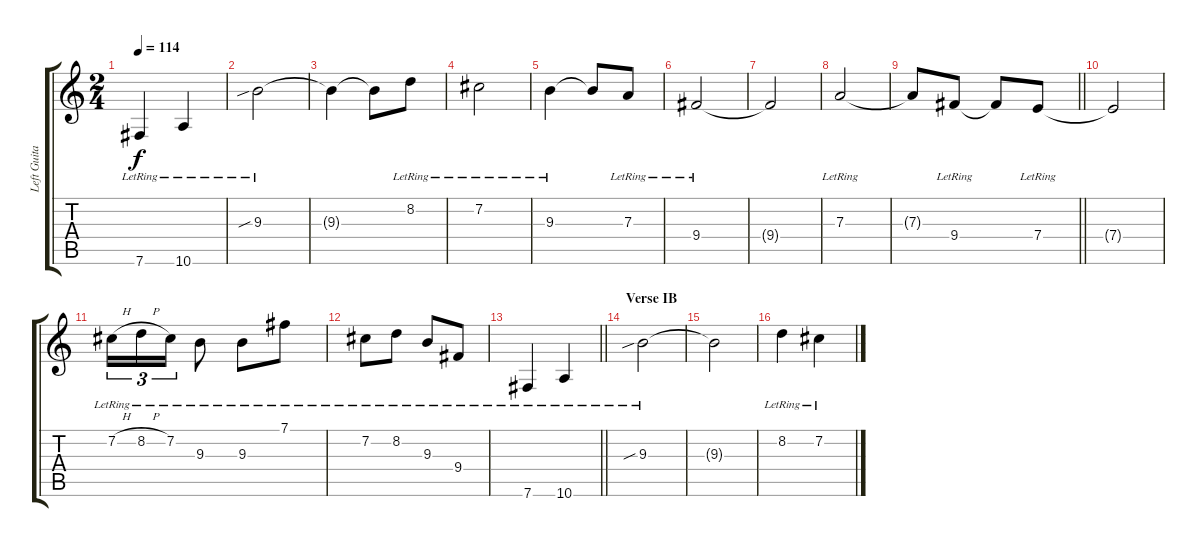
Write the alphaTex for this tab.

\track ("Left Guitar" "Left Guita") {instrument electricguitarclean}
\staff {score tabs}
\tuning (B3 Gb3 D3 A2 E2 B1) {hide}
\ts (2 4)
\tempo 114
\clef g2
\ks c
7.6{lr}.4{dy f} 10.6{lr}.4 |
9.3{sib lr}.2 |
9.3{t}.4 9.3{t}.8 8.2{lr}.8 |
7.2{lr}.2 |
9.3{lr}.4 9.3{t}.8 7.3{lr}.8 |
9.4{lr}.2 |
9.4{t}.2 |
7.3{lr}.2 |
\barLineRight lightlight
7.3{t}.8 9.4{lr}.8 9.4{t}.8 7.4{lr}.8 |
\section ("" "")
7.4{t}.2 |
7.2{h lr}.16{tu (3 2)} 8.2{h lr}.16{tu (3 2)} 7.2{lr}.16{tu (3 2)} 9.3{lr}.8 9.3{lr}.8 7.1{lr}.8 |
7.2{lr}.8 8.2{lr}.8 9.3{lr}.8 9.4{lr}.8 |
\barLineRight lightlight
7.6{lr}.4 10.6{lr}.4 |
\section ("" "Verse IB")
9.3{sib lr}.2 |
9.3{t}.2 |
8.2{lr}.4 7.2{lr}.4
